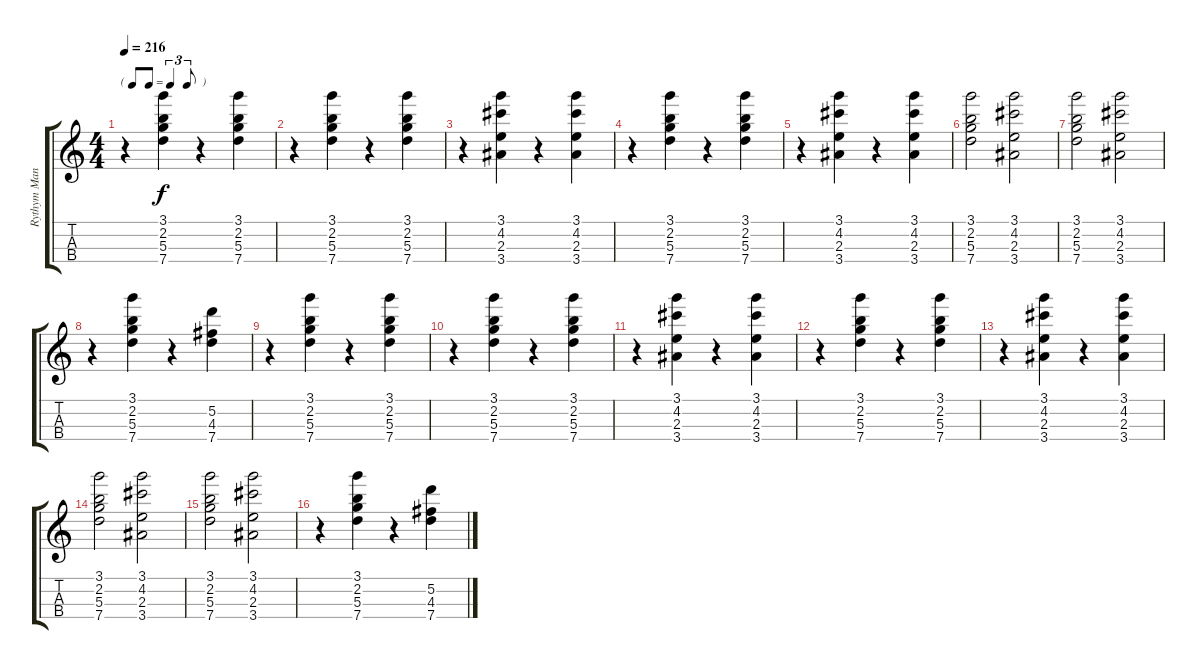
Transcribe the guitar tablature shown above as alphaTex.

\track ("Rythym Mandolin" "Rythym Man") {instrument banjo}
\staff {score tabs}
\tuning (E5 A4 D4 G3) {hide}
\displaytranspose 12
\ts (4 4)
\tf triplet8th
\tempo 216
\clef g2
\ks c
r.4{dy f} (3.1 2.2 5.3 7.4).4 r.4 (3.1 2.2 5.3 7.4).4 |
r.4 (3.1 2.2 5.3 7.4).4 r.4 (3.1 2.2 5.3 7.4).4 |
r.4 (3.1 4.2 2.3 3.4).4 r.4 (3.1 4.2 2.3 3.4).4 |
r.4 (3.1 2.2 5.3 7.4).4 r.4 (3.1 2.2 5.3 7.4).4 |
r.4 (3.1 4.2 2.3 3.4).4 r.4 (3.1 4.2 2.3 3.4).4 |
(3.1 2.2 5.3 7.4).2 (3.1 4.2 2.3 3.4).2 |
(3.1 2.2 5.3 7.4).2 (3.1 4.2 2.3 3.4).2 |
r.4 (3.1 2.2 5.3 7.4).4 r.4 (5.2 4.3 7.4).4 |
r.4 (3.1 2.2 5.3 7.4).4 r.4 (3.1 2.2 5.3 7.4).4 |
r.4 (3.1 2.2 5.3 7.4).4 r.4 (3.1 2.2 5.3 7.4).4 |
r.4 (3.1 4.2 2.3 3.4).4 r.4 (3.1 4.2 2.3 3.4).4 |
r.4 (3.1 2.2 5.3 7.4).4 r.4 (3.1 2.2 5.3 7.4).4 |
r.4 (3.1 4.2 2.3 3.4).4 r.4 (3.1 4.2 2.3 3.4).4 |
(3.1 2.2 5.3 7.4).2 (3.1 4.2 2.3 3.4).2 |
(3.1 2.2 5.3 7.4).2 (3.1 4.2 2.3 3.4).2 |
r.4 (3.1 2.2 5.3 7.4).4 r.4 (5.2 4.3 7.4).4
